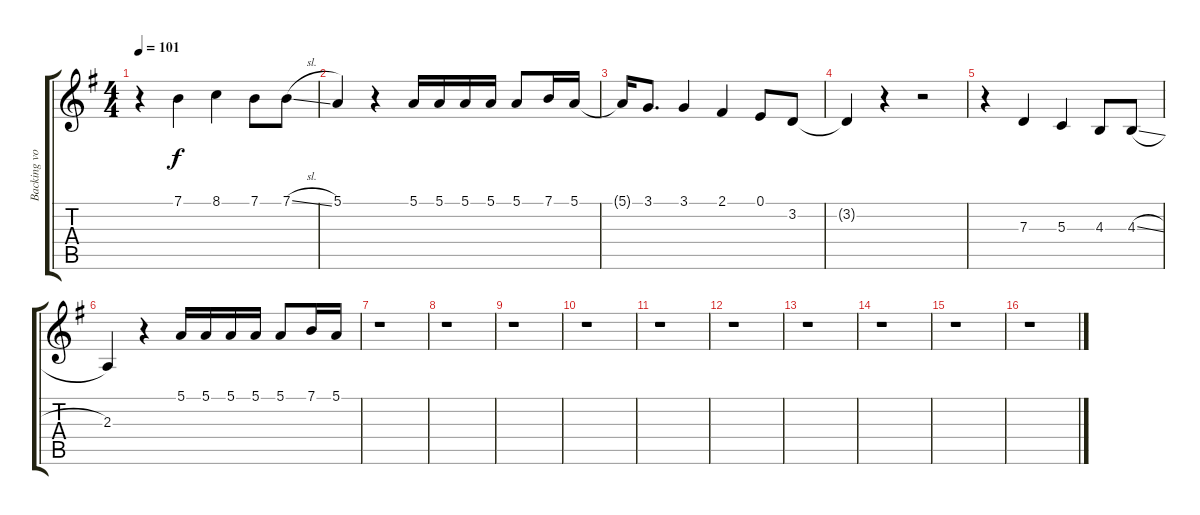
\track ("Backing vocals" "Backing vo") {mute instrument altosax}
\staff {score tabs}
\tuning (E4 B3 G3 D3 A2 E2) {hide}
\ts (4 4)
\tempo 101
\clef g2
\ks eminor
r.4{dy f} 7.1.4 8.1.4 7.1.8 7.1{sl}.8 |
5.1.4 r.4 5.1.16 5.1.16 5.1.16 5.1.16 5.1.8 7.1.16 5.1.16 |
5.1{t}.16 3.1.8{d} 3.1.4 2.1.4 0.1.8 3.2.8 |
3.2{t}.4 r.4 r.2 |
r.4 7.3.4 5.3.4 4.3.8 4.3{sl}.8 |
2.3.4 r.4 5.1.16 5.1.16 5.1.16 5.1.16 5.1.8 7.1.16 5.1.16 |
r.1 |
r.1 |
r.1 |
r.1 |
r.1 |
r.1 |
r.1 |
r.1 |
r.1 |
r.1
